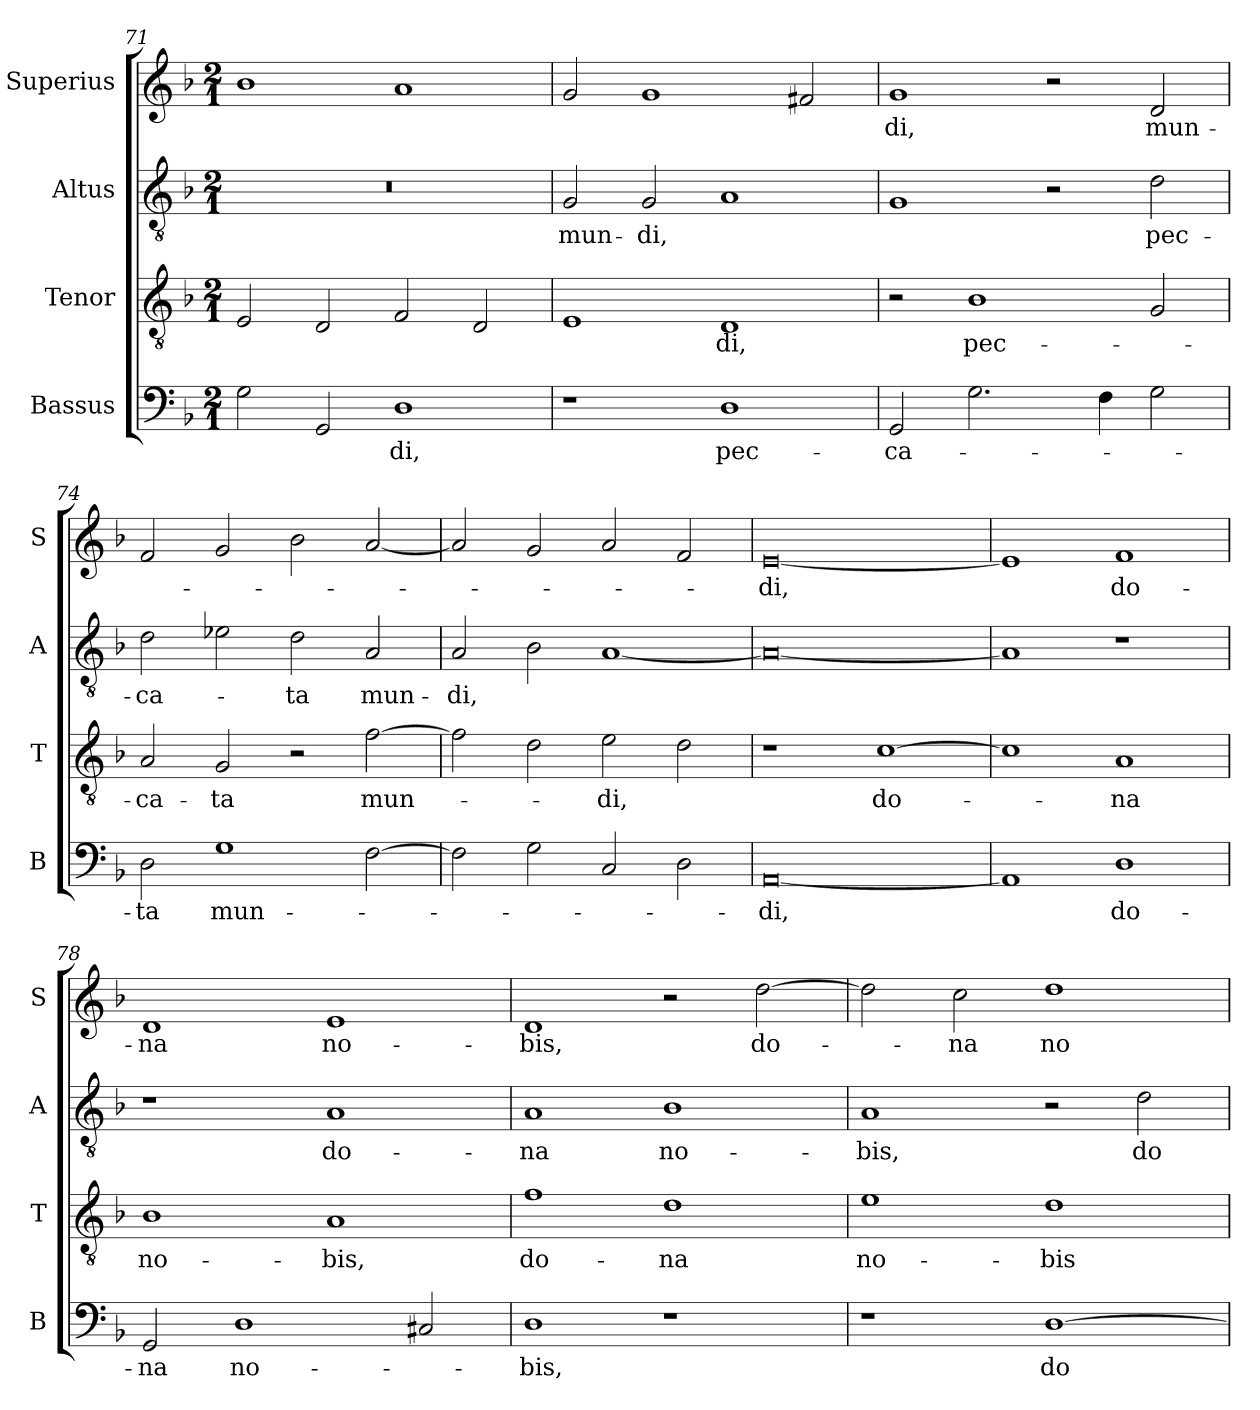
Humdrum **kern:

**kern	**text	**kern	**text	**kern	**text	**kern	**text
*part4	*part4	*part3	*part3	*part2	*part2	*part1	*part1
*staff4	*staff4	*staff3	*staff3	*staff2	*staff2	*staff1	*staff1
*I"Bassus	*	*I"Tenor	*	*I"Altus	*	*I"Superius	*
*I'B	*	*I'T	*	*I'A	*	*I'S	*
*clefF4	*	*clefGv2	*	*clefGv2	*	*clefG2	*
*k[b-]	*	*k[b-]	*	*k[b-]	*	*k[b-]	*
*M2/1	*	*M2/1	*	*M2/1	*	*M2/1	*
=71	=71	=71	=71	=71	=71	=71	=71
2G\	.	2E/	.	0r	.	1b-	.
2GG/	.	2D/	.	.	.	.	.
1D	-di,	2F/	.	.	.	1a	.
.	.	2D/	.	.	.	.	.
=72	=72	=72	=72	=72	=72	=72	=72
1r	.	1E	.	2G/	mun-	2g/	.
.	.	.	.	2G/	-di,	1g	.
1D	pec-	1D	-di,	1A	.	.	.
.	.	.	.	.	.	2f#X/	.
=73	=73	=73	=73	=73	=73	=73	=73
2GG/	-ca-	2r	.	1G	.	1g	-di,
2.G\	.	1B-	pec-	.	.	.	.
.	.	.	.	2r	.	2r	.
4F\	.	.	.	.	.	.	.
2G\	.	2G/	.	2d\	pec-	2d/	mun-
=74	=74	=74	=74	=74	=74	=74	=74
2D\	-ta	2A/	-ca-	2d\	-ca-	2f/	.
1G	mun-	2G/	-ta	2e-X\	.	2g/	.
.	.	2r	.	2d\	-ta	2b-\	.
[2F\	.	[2f\	mun-	2A/	mun-	[2a/	.
=75	=75	=75	=75	=75	=75	=75	=75
2F\]	.	2f\]	.	2A/	-di,	2a/]	.
2G\	.	2d\	.	2B-\	.	2g/	.
2C/	.	2e\	-di,	[1A	.	2a/	.
2D\	.	2d\	.	.	.	2f/	.
=76	=76	=76	=76	=76	=76	=76	=76
[0AA	-di,	1r	.	0A_	.	[0e	-di,
.	.	[1c	do-	.	.	.	.
=77	=77	=77	=77	=77	=77	=77	=77
1AA]	.	1c]	.	1A]	.	1e]	.
1D	do-	1A	-na	1r	.	1f	do-
=78	=78	=78	=78	=78	=78	=78	=78
2GG/	-na	1B-	no-	1r	.	1d	-na
1D	no-	.	.	.	.	.	.
.	.	1A	-bis,	1A	do-	1e	no-
2C#X/	.	.	.	.	.	.	.
=79	=79	=79	=79	=79	=79	=79	=79
1D	-bis,	1f	do-	1A	-na	1d	-bis,
1r	.	1d	-na	1B-	no-	2r	.
.	.	.	.	.	.	[2dd\	do-
=80	=80	=80	=80	=80	=80	=80	=80
1r	.	1e	no-	1A	-bis,	2dd\]	.
.	.	.	.	.	.	2cc\	-na
[1D	do-	1d	-bis	2r	.	1dd	no-
.	.	.	.	2d\	do-	.	.
=	=	=	=	=	=	=	=
*-	*-	*-	*-	*-	*-	*-	*-
